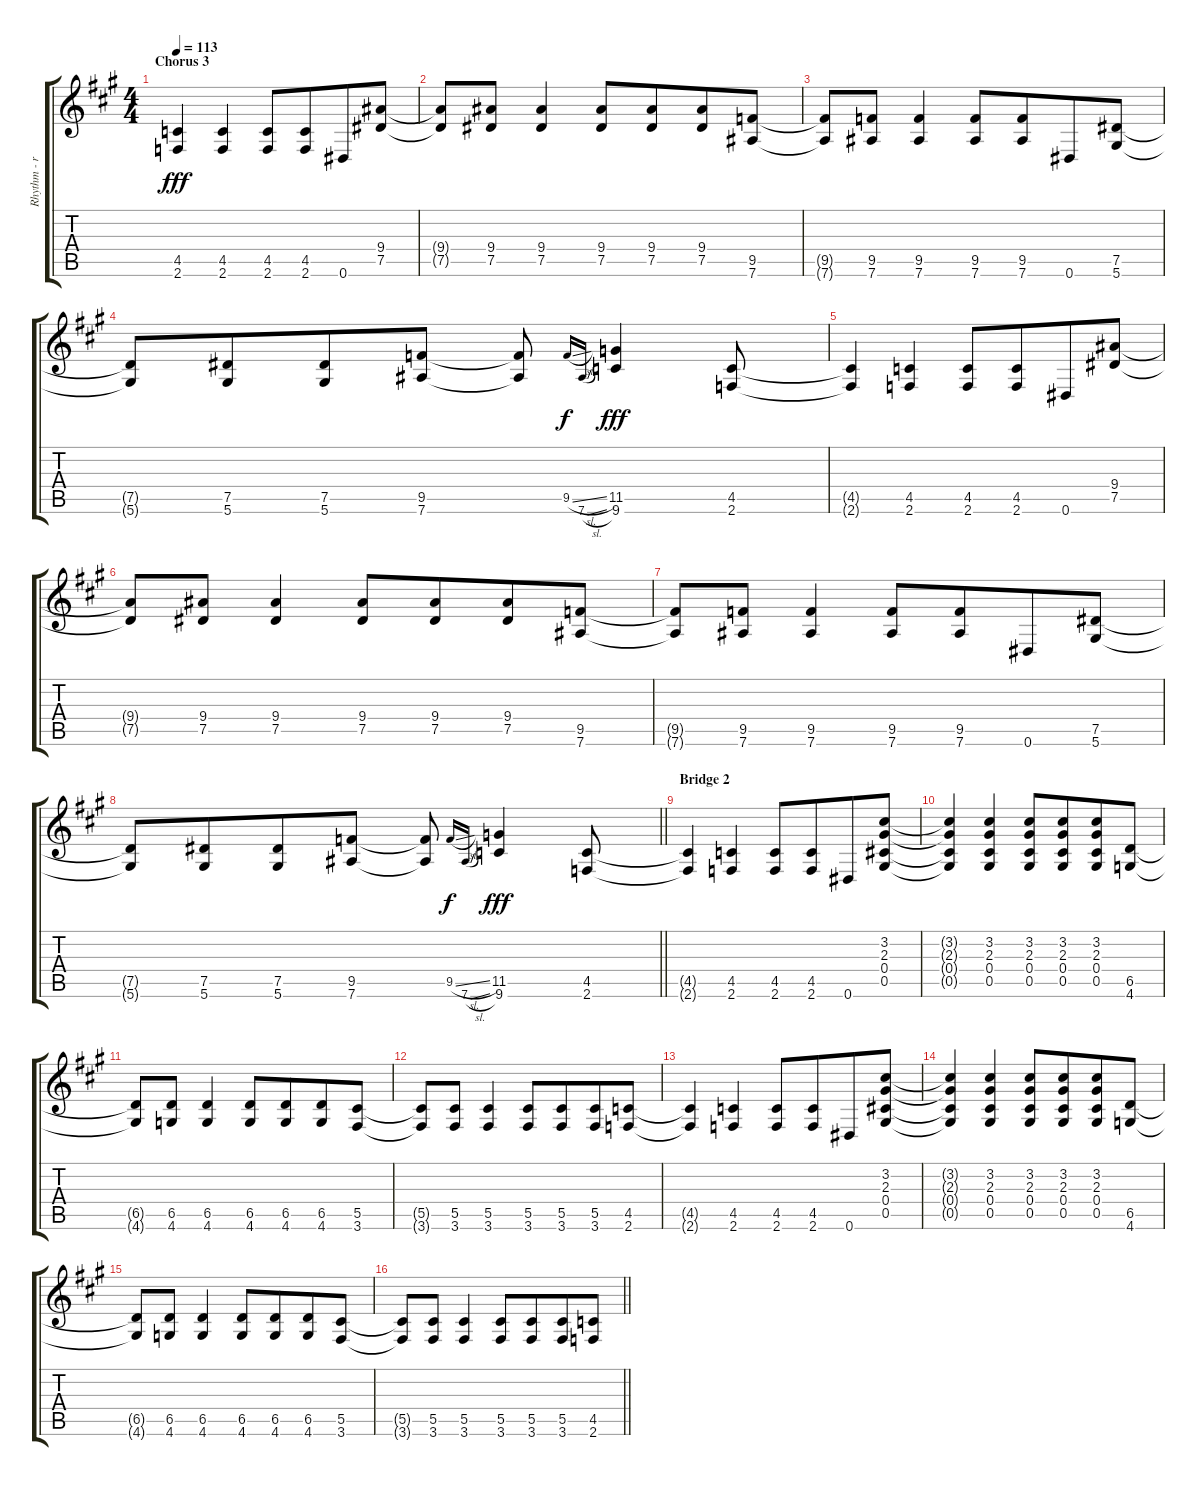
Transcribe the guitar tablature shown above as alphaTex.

\track ("Rhythm - right" "Rhythm - r") {instrument distortionguitar}
\staff {score tabs}
\tuning (Eb4 Bb3 Gb3 Db3 Ab2 Eb2) {hide}
\ts (4 4)
\section ("" "Chorus 3")
\tempo 113
\clef g2
\ks f#minor
(4.5{t} 2.6{t}).4{dy fff} (4.5 2.6).4 (4.5 2.6).8 (4.5 2.6).8{beam merge} 0.6.8 (9.4 7.5).8 |
(9.4{t} 7.5{t}).8{beam Up} (9.4 7.5).8{beam Up} (9.4 7.5).4{beam Up} (9.4 7.5).8 (9.4 7.5).8{beam merge} (9.4 7.5).8 (9.5 7.6).8 |
(9.5{t} 7.6{t}).8 (9.5 7.6).8 (9.5 7.6).4 (9.5 7.6).8 (9.5 7.6).8{beam merge} 0.6.8 (7.5 5.6).8 |
(7.5{t} 5.6{t}).8 (7.5 5.6).8{beam merge} (7.5 5.6).8 (9.5 7.6).8 (9.5{t} 7.6{t}).8 9.5{sl}.16{gr onbeat dy f} 7.6{sl}.16{gr onbeat} (11.5 9.6).4{dy fff} (4.5 2.6).8 |
(4.5{t} 2.6{t}).4 (4.5 2.6).4 (4.5 2.6).8 (4.5 2.6).8{beam merge} 0.6.8 (9.4 7.5).8 |
(9.4{t} 7.5{t}).8{beam Up} (9.4 7.5).8{beam Up} (9.4 7.5).4{beam Up} (9.4 7.5).8 (9.4 7.5).8{beam merge} (9.4 7.5).8 (9.5 7.6).8 |
(9.5{t} 7.6{t}).8 (9.5 7.6).8 (9.5 7.6).4 (9.5 7.6).8 (9.5 7.6).8{beam merge} 0.6.8 (7.5 5.6).8 |
\barLineRight lightlight
(7.5{t} 5.6{t}).8 (7.5 5.6).8{beam merge} (7.5 5.6).8 (9.5 7.6).8 (9.5{t} 7.6{t}).8 9.5{sl}.16{gr onbeat dy f} 7.6{sl}.16{gr onbeat} (11.5 9.6).4{dy fff} (4.5 2.6).8 |
\section ("" "Bridge 2")
(4.5{t} 2.6{t}).4 (4.5 2.6).4 (4.5 2.6).8 (4.5 2.6).8{beam merge} 0.6.8 (3.2 2.3 0.4 0.5).8 |
(3.2{t} 2.3{t} 0.4{t} 0.5{t}).4 (3.2 2.3 0.4 0.5).4 (3.2 2.3 0.4 0.5).8 (3.2 2.3 0.4 0.5).8{beam merge} (3.2 2.3 0.4 0.5).8 (6.5 4.6).8 |
(6.5{t} 4.6{t}).8{beam merge} (6.5 4.6).8 (6.5 4.6).4 (6.5 4.6).8 (6.5 4.6).8{beam merge} (6.5 4.6).8 (5.5 3.6).8 |
(5.5{t} 3.6{t}).8 (5.5 3.6).8 (5.5 3.6).4 (5.5 3.6).8 (5.5 3.6).8{beam merge} (5.5 3.6).8 (4.5 2.6).8 |
(4.5{t} 2.6{t}).4 (4.5 2.6).4 (4.5 2.6).8 (4.5 2.6).8{beam merge} 0.6.8 (3.2 2.3 0.4 0.5).8 |
(3.2{t} 2.3{t} 0.4{t} 0.5{t}).4 (3.2 2.3 0.4 0.5).4 (3.2 2.3 0.4 0.5).8 (3.2 2.3 0.4 0.5).8{beam merge} (3.2 2.3 0.4 0.5).8 (6.5 4.6).8 |
(6.5{t} 4.6{t}).8{beam merge} (6.5 4.6).8 (6.5 4.6).4 (6.5 4.6).8 (6.5 4.6).8{beam merge} (6.5 4.6).8 (5.5 3.6).8 |
\barLineRight lightlight
(5.5{t} 3.6{t}).8 (5.5 3.6).8 (5.5 3.6).4 (5.5 3.6).8 (5.5 3.6).8{beam merge} (5.5 3.6).8 (4.5 2.6).8
